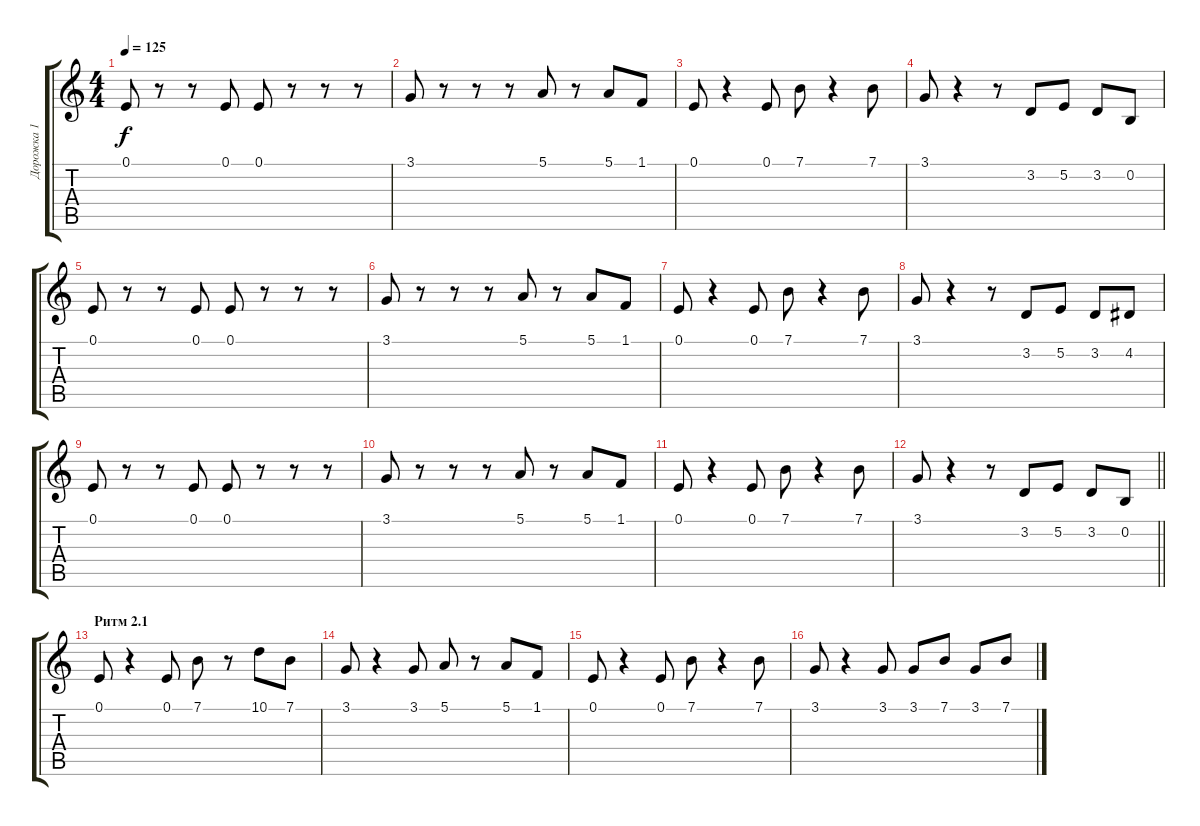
\track ("Дорожка 1" "Дорожка 1") {instrument rockorgan}
\staff {score tabs}
\tuning (E4 B3 G3 D3 A2 E2) {hide}
\ts (4 4)
\tempo 125
\clef g2
\ks c
0.1.8{dy f} r.8 r.8 0.1.8 0.1.8 r.8 r.8 r.8 |
3.1.8 r.8 r.8 r.8 5.1.8 r.8 5.1.8 1.1.8 |
0.1.8 r.4 0.1.8 7.1.8 r.4 7.1.8 |
3.1.8 r.4 r.8 3.2.8 5.2.8 3.2.8 0.2.8 |
0.1.8 r.8 r.8 0.1.8 0.1.8 r.8 r.8 r.8 |
3.1.8 r.8 r.8 r.8 5.1.8 r.8 5.1.8 1.1.8 |
0.1.8 r.4 0.1.8 7.1.8 r.4 7.1.8 |
3.1.8 r.4 r.8 3.2.8 5.2.8 3.2.8 4.2.8 |
0.1.8 r.8 r.8 0.1.8 0.1.8 r.8 r.8 r.8 |
3.1.8 r.8 r.8 r.8 5.1.8 r.8 5.1.8 1.1.8 |
0.1.8 r.4 0.1.8 7.1.8 r.4 7.1.8 |
\barLineRight lightlight
3.1.8 r.4 r.8 3.2.8 5.2.8 3.2.8 0.2.8 |
\section ("" "Ритм 2.1")
0.1.8 r.4 0.1.8 7.1.8 r.8 10.1.8 7.1.8 |
3.1.8 r.4 3.1.8 5.1.8 r.8 5.1.8 1.1.8 |
0.1.8 r.4 0.1.8 7.1.8 r.4 7.1.8 |
3.1.8 r.4 3.1.8 3.1.8 7.1.8 3.1.8 7.1.8
